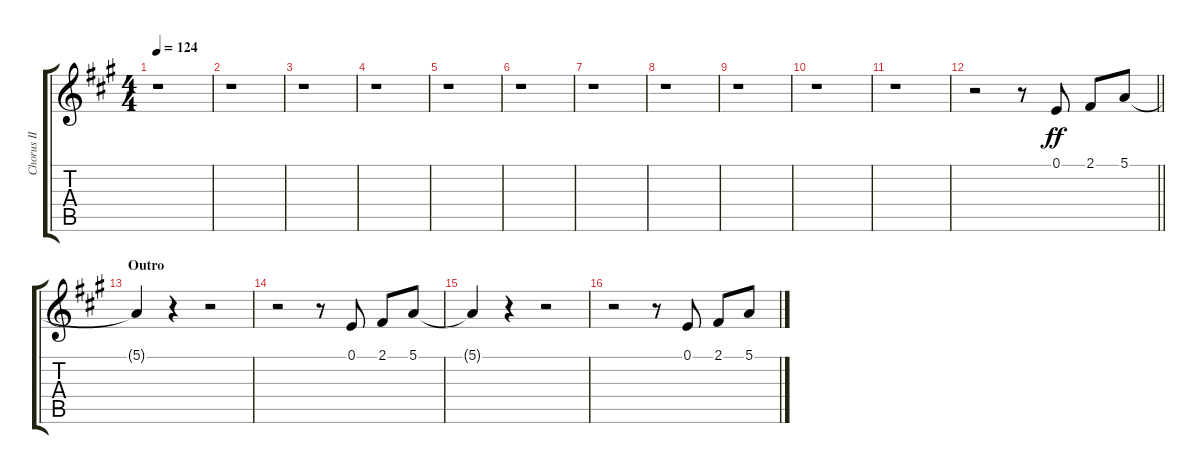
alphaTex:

\track ("Chorus II" "Chorus II") {instrument voiceoohs}
\staff {score tabs}
\tuning (E4 B3 G3 D3 A2 E2) {hide}
\ts (4 4)
\tempo 124
\clef g2
\ks a
r.1{dy ff} |
r.1 |
r.1 |
r.1 |
r.1 |
r.1 |
r.1 |
r.1 |
r.1 |
r.1 |
r.1 |
\barLineRight lightlight
r.2 r.8 0.1.8 2.1.8 5.1.8 |
\section ("" "Outro")
5.1{t}.4 r.4 r.2 |
r.2 r.8 0.1.8 2.1.8 5.1.8 |
5.1{t}.4 r.4 r.2 |
r.2 r.8 0.1.8 2.1.8 5.1.8
